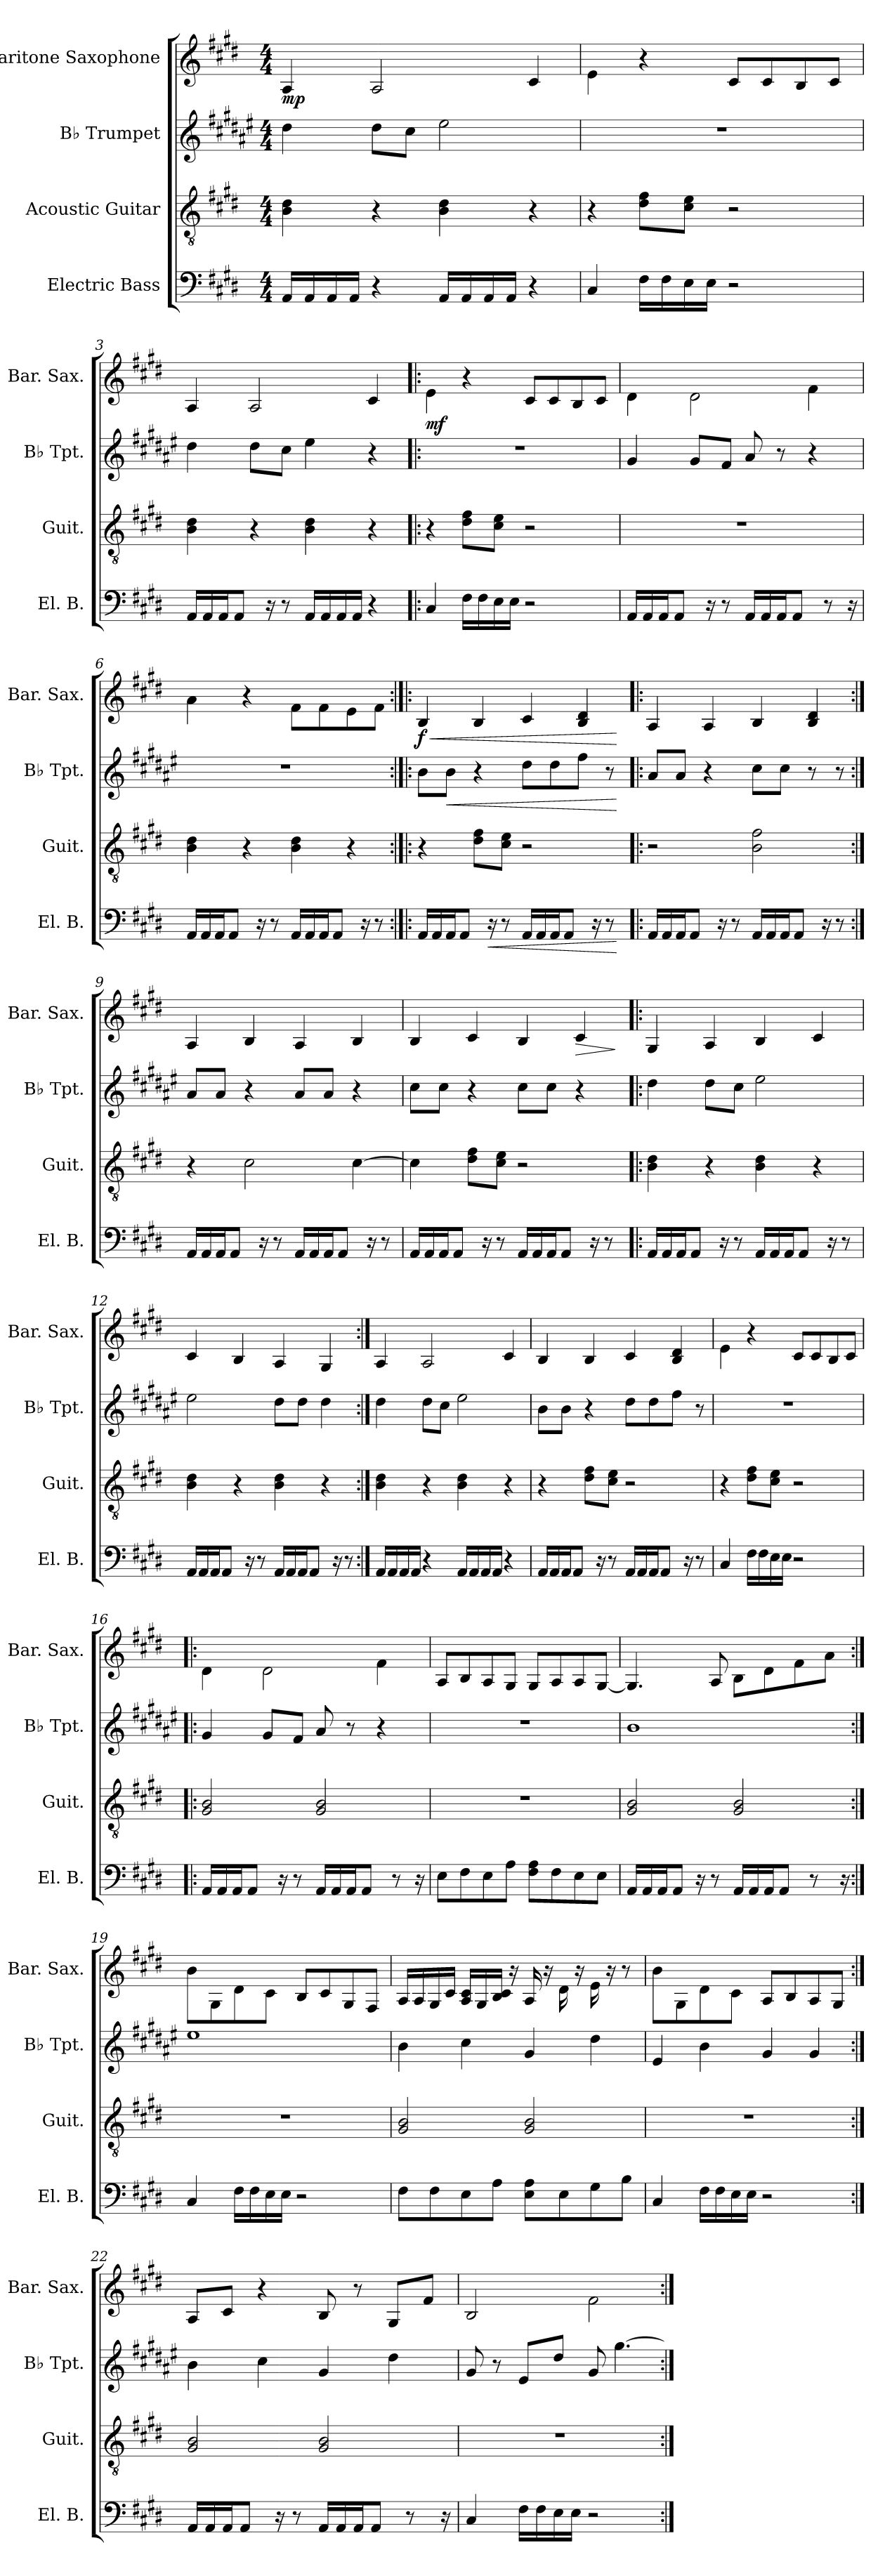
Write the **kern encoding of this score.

**kern	**dynam	**kern	**kern	**dynam	**kern	**dynam
*part4	*part4	*part3	*part2	*part2	*part1	*part1
*staff4	*staff4	*staff3	*staff2	*staff2	*staff1	*staff1
*I"Electric Bass	*	*I"Acoustic Guitar	*I"B♭ Trumpet	*	*I"Baritone Saxophone	*
*I'El. B.	*	*I'Guit.	*I'B♭ Tpt.	*	*I'Bar. Sax.	*
*clefF4	*	*clefGv2	*clefG2	*	*clefG2	*
*ITrd7c12	*	*	*ITrd1c2	*	*ITrd12c21	*
*k[f#c#g#d#]	*	*k[f#c#g#d#]	*k[f#c#g#d#]	*	*k[f#c#g#d#]	*
*M4/4	*	*M4/4	*M4/4	*	*M4/4	*
*MM80	*	*MM80	*MM80	*	*MM80	*
=1	=1	=1	=1	=1	=1	=1
!	!	!	!	!	!	!LO:DY:b
16AAA/LL	.	4B\ 4d#\	4cc#\	.	4AA/	mp
16AAA/	.	.	.	.	.	.
16AAA/	.	.	.	.	.	.
16AAA/JJ	.	.	.	.	.	.
*	*	*	*	*	*MM160	*
4r	.	4r	8cc#\L	.	2AA/	.
.	.	.	8b\J	.	.	.
16AAA/LL	.	4B\ 4d#\	2dd#\	.	.	.
16AAA/	.	.	.	.	.	.
16AAA/	.	.	.	.	.	.
16AAA/JJ	.	.	.	.	.	.
*	*	*	*	*	*MM80	*
4r	.	4r	.	.	4C#/	.
=2	=2	=2	=2	=2	=2	=2
4CC#/	.	4r	1r	.	4E\	.
16FF#\LL	.	8d#\ 8f#\L	.	.	4r	.
16FF#\	.	.	.	.	.	.
16EE\	.	8c#\ 8e\J	.	.	.	.
16EE\JJ	.	.	.	.	.	.
2r	.	2r	.	.	8C#/L	.
.	.	.	.	.	8C#/	.
.	.	.	.	.	8BB/	.
.	.	.	.	.	8C#/J	.
=3	=3	=3	=3	=3	=3	=3
16AAA/LL	.	4B\ 4d#\	4cc#\	.	4AA/	.
16AAA/	.	.	.	.	.	.
16AAA/J	.	.	.	.	.	.
8AAA/J	.	.	.	.	.	.
.	.	4r	8cc#\L	.	2AA/	.
16r	.	.	.	.	.	.
8r	.	.	8b\J	.	.	.
16AAA/LL	.	4B\ 4d#\	4dd#\	.	.	.
16AAA/	.	.	.	.	.	.
16AAA/	.	.	.	.	.	.
16AAA/JJ	.	.	.	.	.	.
4r	.	4r	4r	.	4C#/	.
!!LO:LB:g=z
=4!|:	=4!|:	=4!|:	=4!|:	=4!|:	=4!|:	=4!|:
!	!	!	!	!	!	!LO:DY:b
4CC#/	.	4r	1r	.	4E\	mf
16FF#\LL	.	8d#\ 8f#\L	.	.	4r	.
16FF#\	.	.	.	.	.	.
16EE\	.	8c#\ 8e\J	.	.	.	.
16EE\JJ	.	.	.	.	.	.
2r	.	2r	.	.	8C#/L	.
.	.	.	.	.	8C#/	.
.	.	.	.	.	8BB/	.
.	.	.	.	.	8C#/J	.
=5	=5	=5	=5	=5	=5	=5
16AAA/LL	.	1r	4f#/	.	4D#\	.
16AAA/	.	.	.	.	.	.
16AAA/J	.	.	.	.	.	.
8AAA/J	.	.	.	.	.	.
.	.	.	8f#/L	.	2D#\	.
16r	.	.	.	.	.	.
8r	.	.	8e/J	.	.	.
16AAA/LL	.	.	8g#/	.	.	.
16AAA/	.	.	.	.	.	.
16AAA/J	.	.	8r	.	.	.
8AAA/J	.	.	.	.	.	.
.	.	.	4r	.	4F#\	.
8r	.	.	.	.	.	.
16r	.	.	.	.	.	.
=6	=6	=6	=6	=6	=6	=6
16AAA/LL	.	4B\ 4d#\	1r	.	4A\	.
16AAA/	.	.	.	.	.	.
16AAA/J	.	.	.	.	.	.
8AAA/J	.	.	.	.	.	.
.	.	4r	.	.	4r	.
16r	.	.	.	.	.	.
8r	.	.	.	.	.	.
16AAA/LL	.	4B\ 4d#\	.	.	8F#\L	.
16AAA/	.	.	.	.	.	.
16AAA/J	.	.	.	.	8F#\	.
8AAA/J	.	.	.	.	.	.
.	.	4r	.	.	8E\	.
16r	.	.	.	.	.	.
8r	.	.	.	.	8F#\J	.
!!LO:PB:g=z
=7:|!|:	=7:|!|:	=7:|!|:	=7:|!|:	=7:|!|:	=7:|!|:	=7:|!|:
!	!	!	!	!	!	!LO:HP:b
!	!	!	!	!	!	!LO:DY:n=1:b
16AAA/LL	.	4r	8a\L	.	4BB/	< f
16AAA/	.	.	.	.	.	.
!	!	!	!	!LO:HP:b	!	!
16AAA/J	.	.	8a\J	<	.	.
8AAA/J	.	.	.	.	.	.
.	.	8d#\ 8f#\L	4r	.	4BB/	.
!	!LO:HP:b	!	!	!	!	!
16r	<	.	.	.	.	.
8r	.	8c#\ 8e\J	.	.	.	.
16AAA/LL	.	2r	8cc#\L	.	4C#/	.
16AAA/	.	.	.	.	.	.
16AAA/J	.	.	8cc#\	.	.	.
8AAA/J	.	.	.	.	.	.
.	.	.	8ee\J	.	4BB/ 4D#/	.
16r	.	.	.	.	.	.
8r	.	.	8r	.	.	.
.	[	.	.	[	.	[
=8!|:	=8!|:	=8!|:	=8!|:	=8!|:	=8!|:	=8!|:
16AAA/LL	.	2r	8g#/L	.	4AA/	.
16AAA/	.	.	.	.	.	.
16AAA/J	.	.	8g#/J	.	.	.
8AAA/J	.	.	.	.	.	.
.	.	.	4r	.	4AA/	.
16r	.	.	.	.	.	.
8r	.	.	.	.	.	.
16AAA/LL	.	2B\ 2f#\	8b\L	.	4BB/	.
16AAA/	.	.	.	.	.	.
16AAA/J	.	.	8b\J	.	.	.
8AAA/J	.	.	.	.	.	.
.	.	.	8r	.	4BB/ 4D#/	.
16r	.	.	.	.	.	.
8r	.	.	8r	.	.	.
=9:|!	=9:|!	=9:|!	=9:|!	=9:|!	=9:|!	=9:|!
16AAA/LL	.	4r	8g#/L	.	4AA/	.
16AAA/	.	.	.	.	.	.
16AAA/J	.	.	8g#/J	.	.	.
8AAA/J	.	.	.	.	.	.
.	.	2c#\	4r	.	4BB/	.
16r	.	.	.	.	.	.
8r	.	.	.	.	.	.
16AAA/LL	.	.	8g#/L	.	4AA/	.
16AAA/	.	.	.	.	.	.
16AAA/J	.	.	8g#/J	.	.	.
8AAA/J	.	.	.	.	.	.
.	.	[4c#\	4r	.	4BB/	.
16r	.	.	.	.	.	.
8r	.	.	.	.	.	.
!!LO:LB:g=z
=10	=10	=10	=10	=10	=10	=10
16AAA/LL	.	4c#\]	8b\L	.	4BB/	.
16AAA/	.	.	.	.	.	.
16AAA/J	.	.	8b\J	.	.	.
8AAA/J	.	.	.	.	.	.
.	.	8d#\ 8f#\L	4r	.	4C#/	.
16r	.	.	.	.	.	.
8r	.	8c#\ 8e\J	.	.	.	.
16AAA/LL	.	2r	8b\L	.	4BB/	.
16AAA/	.	.	.	.	.	.
16AAA/J	.	.	8b\J	.	.	.
8AAA/J	.	.	.	.	.	.
!	!	!	!	!	!	!LO:HP:b
!	!	!	!	!	!	!LO:HP:n=1:b
!	!	!	!	!	!	!LO:HP:n=1:b
.	.	.	4r	.	4C#/	> > >
16r	.	.	.	.	.	.
8r	.	.	.	.	.	.
.	.	.	.	.	.	]
=11!|:	=11!|:	=11!|:	=11!|:	=11!|:	=11!|:	=11!|:
16AAA/LL	.	4B\ 4d#\	4cc#\	.	4GG#/	.
16AAA/	.	.	.	.	.	.
16AAA/J	.	.	.	.	.	.
8AAA/J	.	.	.	.	.	.
.	.	4r	8cc#\L	.	4AA/	]
16r	.	.	.	.	.	.
8r	.	.	8b\J	.	.	.
16AAA/LL	.	4B\ 4d#\	2dd#\	.	4BB/	]
16AAA/	.	.	.	.	.	.
16AAA/J	.	.	.	.	.	.
8AAA/J	.	.	.	.	.	.
.	.	4r	.	.	4C#/	.
16r	.	.	.	.	.	.
8r	.	.	.	.	.	.
=12	=12	=12	=12	=12	=12	=12
16AAA/LL	.	4B\ 4d#\	2dd#\	.	4C#/	.
16AAA/	.	.	.	.	.	.
16AAA/J	.	.	.	.	.	.
8AAA/J	.	.	.	.	.	.
.	.	4r	.	.	4BB/	.
16r	.	.	.	.	.	.
8r	.	.	.	.	.	.
16AAA/LL	.	4B\ 4d#\	8cc#\L	.	4AA/	.
16AAA/	.	.	.	.	.	.
16AAA/J	.	.	8cc#\J	.	.	.
8AAA/J	.	.	.	.	.	.
.	.	4r	4cc#\	.	4GG#/	.
16r	.	.	.	.	.	.
8r	.	.	.	.	.	.
!!LO:LB:g=z
=13:|!	=13:|!	=13:|!	=13:|!	=13:|!	=13:|!	=13:|!
16AAA/LL	.	4B\ 4d#\	4cc#\	.	4AA/	.
16AAA/	.	.	.	.	.	.
16AAA/	.	.	.	.	.	.
16AAA/JJ	.	.	.	.	.	.
4r	.	4r	8cc#\L	.	2AA/	.
.	.	.	8b\J	.	.	.
16AAA/LL	.	4B\ 4d#\	2dd#\	.	.	.
16AAA/	.	.	.	.	.	.
16AAA/	.	.	.	.	.	.
16AAA/JJ	.	.	.	.	.	.
4r	.	4r	.	.	4C#/	.
=14	=14	=14	=14	=14	=14	=14
16AAA/LL	.	4r	8a\L	.	4BB/	.
16AAA/	.	.	.	.	.	.
16AAA/J	.	.	8a\J	.	.	.
8AAA/J	.	.	.	.	.	.
.	.	8d#\ 8f#\L	4r	.	4BB/	.
16r	.	.	.	.	.	.
8r	.	8c#\ 8e\J	.	.	.	.
16AAA/LL	.	2r	8cc#\L	.	4C#/	.
16AAA/	.	.	.	.	.	.
16AAA/J	.	.	8cc#\	.	.	.
8AAA/J	.	.	.	.	.	.
.	.	.	8ee\J	.	4BB/ 4D#/	.
16r	.	.	.	.	.	.
8r	.	.	8r	.	.	.
=15	=15	=15	=15	=15	=15	=15
4CC#/	.	4r	1r	.	4E\	.
16FF#\LL	.	8d#\ 8f#\L	.	.	4r	.
16FF#\	.	.	.	.	.	.
16EE\	.	8c#\ 8e\J	.	.	.	.
16EE\JJ	.	.	.	.	.	.
2r	.	2r	.	.	8C#/L	.
.	.	.	.	.	8C#/	.
.	.	.	.	.	8BB/	.
.	.	.	.	.	8C#/J	.
!!LO:PB:g=z
=16!|:	=16!|:	=16!|:	=16!|:	=16!|:	=16!|:	=16!|:
16AAA/LL	.	2G#/ 2B/	4f#/	.	4D#\	.
16AAA/	.	.	.	.	.	.
16AAA/J	.	.	.	.	.	.
8AAA/J	.	.	.	.	.	.
.	.	.	8f#/L	.	2D#\	.
16r	.	.	.	.	.	.
8r	.	.	8e/J	.	.	.
16AAA/LL	.	2G#/ 2B/	8g#/	.	.	.
16AAA/	.	.	.	.	.	.
16AAA/J	.	.	8r	.	.	.
8AAA/J	.	.	.	.	.	.
.	.	.	4r	.	4F#\	.
8r	.	.	.	.	.	.
16r	.	.	.	.	.	.
=17	=17	=17	=17	=17	=17	=17
8EE\L	.	1r	1r	.	8AA/L	.
8FF#\	.	.	.	.	8BB/	.
8EE\	.	.	.	.	8AA/	.
8AA\J	.	.	.	.	8GG#/J	.
8FF#\ 8AA\L	.	.	.	.	8GG#/L	.
8FF#\	.	.	.	.	8AA/	.
8EE\	.	.	.	.	8AA/	.
8EE\J	.	.	.	.	[8GG#/J	.
=18	=18	=18	=18	=18	=18	=18
16AAA/LL	.	2G#/ 2B/	1a	.	4.GG#/]	.
16AAA/	.	.	.	.	.	.
16AAA/J	.	.	.	.	.	.
8AAA/J	.	.	.	.	.	.
16r	.	.	.	.	.	.
8r	.	.	.	.	8AA/	.
16AAA/LL	.	2G#/ 2B/	.	.	8BB\L	.
16AAA/	.	.	.	.	.	.
16AAA/J	.	.	.	.	8D#\	.
8AAA/J	.	.	.	.	.	.
.	.	.	.	.	8F#\	.
8r	.	.	.	.	.	.
.	.	.	.	.	8A\J	.
16r	.	.	.	.	.	.
!!LO:LB:g=z
=19:|!	=19:|!	=19:|!	=19:|!	=19:|!	=19:|!	=19:|!
4CC#/	.	1r	1dd#	.	8B\L	.
.	.	.	.	.	8GG#\	.
16FF#\LL	.	.	.	.	8D#\	.
16FF#\	.	.	.	.	.	.
16EE\	.	.	.	.	8C#\J	.
16EE\JJ	.	.	.	.	.	.
2r	.	.	.	.	8BB/L	.
.	.	.	.	.	8C#/	.
.	.	.	.	.	8GG#/	.
.	.	.	.	.	8FF#/J	.
=20	=20	=20	=20	=20	=20	=20
8FF#\L	.	2G#/ 2B/	4a\	.	16AA/LL	.
.	.	.	.	.	16AA/	.
8FF#\	.	.	.	.	16GG#/	.
.	.	.	.	.	16C#/JJ	.
8EE\	.	.	4b\	.	16AA/ 16C#/LL	.
.	.	.	.	.	16GG#/	.
8AA\J	.	.	.	.	16BB/ 16C#/JJ	.
.	.	.	.	.	16r	.
8EE\ 8AA\L	.	2G#/ 2B/	4f#/	.	16AA/	.
.	.	.	.	.	16r	.
8EE\	.	.	.	.	16D#\	.
.	.	.	.	.	16r	.
8GG#\	.	.	4cc#\	.	16E\	.
.	.	.	.	.	16r	.
8BB\J	.	.	.	.	8r	.
=21	=21	=21	=21	=21	=21	=21
4CC#/	.	1r	4d#/	.	8B\L	.
.	.	.	.	.	8GG#\	.
16FF#\LL	.	.	4a\	.	8D#\	.
16FF#\	.	.	.	.	.	.
16EE\	.	.	.	.	8C#\J	.
16EE\JJ	.	.	.	.	.	.
2r	.	.	4f#/	.	8AA/L	.
.	.	.	.	.	8BB/	.
.	.	.	4f#/	.	8AA/	.
.	.	.	.	.	8GG#/J	.
!!LO:LB:g=z
=22:|!	=22:|!	=22:|!	=22:|!	=22:|!	=22:|!	=22:|!
16AAA/LL	.	2G#/ 2B/	4a\	.	8AA/L	.
16AAA/	.	.	.	.	.	.
16AAA/J	.	.	.	.	8C#/J	.
8AAA/J	.	.	.	.	.	.
.	.	.	4b\	.	4r	.
16r	.	.	.	.	.	.
8r	.	.	.	.	.	.
16AAA/LL	.	2G#/ 2B/	4f#/	.	8BB/	.
16AAA/	.	.	.	.	.	.
16AAA/J	.	.	.	.	8r	.
8AAA/J	.	.	.	.	.	.
.	.	.	4cc#\	.	8GG#/L	.
8r	.	.	.	.	.	.
.	.	.	.	.	8F#/J	.
16r	.	.	.	.	.	.
=23	=23	=23	=23	=23	=23	=23
4CC#/	.	1r	8f#/	.	2BB/	.
.	.	.	8r	.	.	.
16FF#\LL	.	.	8d#/L	.	.	.
16FF#\	.	.	.	.	.	.
16EE\	.	.	8cc#/J	.	.	.
16EE\JJ	.	.	.	.	.	.
2r	.	.	8f#/	.	2F#\	.
.	.	.	[4.ff#\	.	.	.
=:|!	=:|!	=:|!	=:|!	=:|!	=:|!	=:|!
*-	*-	*-	*-	*-	*-	*-
